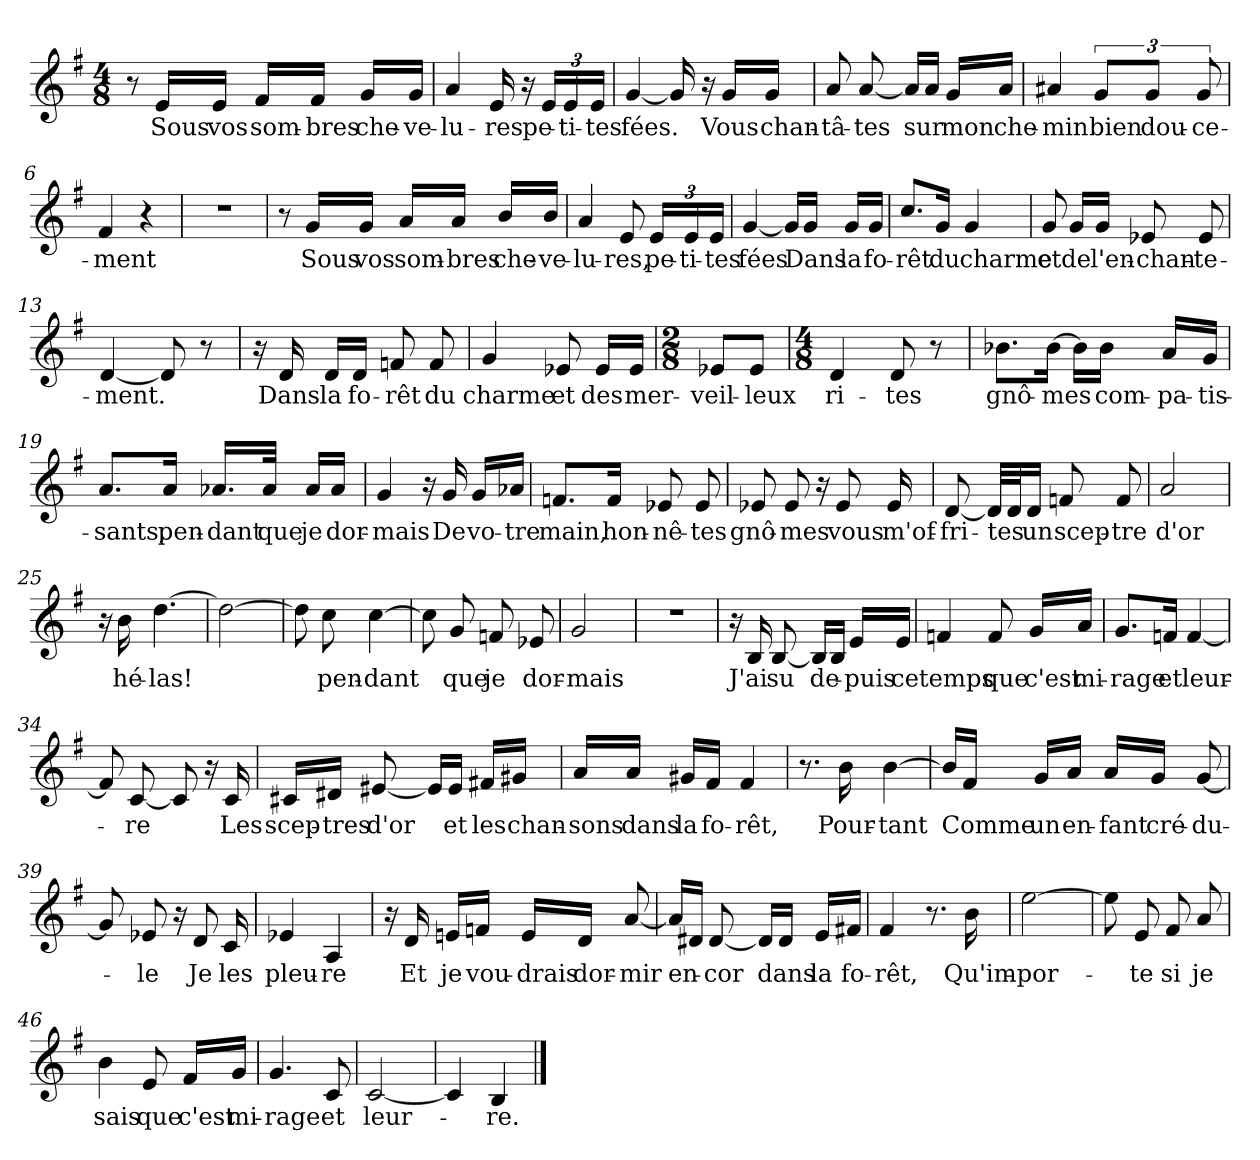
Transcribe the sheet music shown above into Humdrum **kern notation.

**kern	**text
*part1	*part1
*staff1	*staff1
*clefG2	*
*k[f#]	*
*M4/8	*
=1	=1
8r	.
!	!LO:LY:b
16e/LL	Sous
!	!LO:LY:b
16e/JJ	vos
!	!LO:LY:b
16f#/LL	som-
!	!LO:LY:b
16f#/JJ	-bres
!	!LO:LY:b
16g/LL	che-
!	!LO:LY:b
16g/JJ	-ve-
=2	=2
!	!LO:LY:b
4a/	-lu-
!	!LO:LY:b
16e/	-res
16r	.
!	!LO:LY:b
24e/LL	pe-
!	!LO:LY:b
24e/	-ti-
!	!LO:LY:b
24e/JJ	-tes
=3	=3
!	!LO:LY:b
[4g/	fées.
16g/]	.
16r	.
!	!LO:LY:b
16g/LL	Vous
!	!LO:LY:b
16g/JJ	chan-
=4	=4
!	!LO:LY:b
8a/	-tâ-
!	!LO:LY:b
[8a/	-tes
16a/LL]	.
!	!LO:LY:b
16a/JJ	sur
!	!LO:LY:b
16g/LL	mon
!	!LO:LY:b
16a/JJ	che-
=5	=5
!	!LO:LY:b
4a#X/	-min
!	!LO:LY:b
12g/L	bien
!	!LO:LY:b
12g/J	dou-
!	!LO:LY:b
12g/	-ce-
=6	=6
!	!LO:LY:b
4f#/	-ment
4r	.
!!LO:LB:g=z
=7	=7
2r	.
=8	=8
8r	.
!	!LO:LY:b
16g/LL	Sous
!	!LO:LY:b
16g/JJ	vos
!	!LO:LY:b
16a/LL	som-
!	!LO:LY:b
16a/JJ	-bres
!	!LO:LY:b
16b/LL	che-
!	!LO:LY:b
16b/JJ	-ve-
=9	=9
!	!LO:LY:b
4a/	-lu-
!	!LO:LY:b
8e/	-res,
!	!LO:LY:b
24e/LL	pe-
!	!LO:LY:b
24e/	-ti-
!	!LO:LY:b
24e/JJ	-tes
=10	=10
!	!LO:LY:b
[4g/	fées
16g/LL]	.
!	!LO:LY:b
16g/JJ	Dans
!	!LO:LY:b
16g/LL	la
!	!LO:LY:b
16g/JJ	fo-
=11	=11
!	!LO:LY:b
8.cc/L	-rêt
!	!LO:LY:b
16g/Jk	du
!	!LO:LY:b
4g/	charme
=12	=12
!	!LO:LY:b
8g/	et
!	!LO:LY:b
16g/LL	de
!	!LO:LY:b
16g/JJ	l'en-
!	!LO:LY:b
8e-X/	-chan-
!	!LO:LY:b
8e-/	-te-
=13	=13
!	!LO:LY:b
[4d/	-ment.
8d/]	.
8r	.
!!LO:LB:g=z
=14	=14
16r	.
!	!LO:LY:b
16d/	Dans
!	!LO:LY:b
16d/LL	la
!	!LO:LY:b
16d/JJ	fo-
!	!LO:LY:b
8fn/	rêt
!	!LO:LY:b
8f/	du
=15	=15
!	!LO:LY:b
4g/	charme
!	!LO:LY:b
8e-X/	et
!	!LO:LY:b
16e-/LL	des
!	!LO:LY:b
16e-/JJ	mer-
=16	=16
*M2/8	*
!	!LO:LY:b
8e-X/L	-veil-
!	!LO:LY:b
8e-/J	-leux
=17	=17
*M4/8	*
!	!LO:LY:b
4d/	ri-
!	!LO:LY:b
8d/	-tes
8r	.
=18	=18
!	!LO:LY:b
8.b-X\L	gnô-
!	!LO:LY:b
[16b-\Jk	-mes
16b-\LL]	.
!	!LO:LY:b
16b-\JJ	com-
!	!LO:LY:b
16a/LL	-pa-
!	!LO:LY:b
16g/JJ	-tis-
=19	=19
!	!LO:LY:b
8.a/L	-sants,
!	!LO:LY:b
16a/Jk	pen-
!	!LO:LY:b
16.a-X/LL	-dant
!	!LO:LY:b
32a-/JJk	que
!	!LO:LY:b
16a-/LL	je
!	!LO:LY:b
16a-/JJ	dor-
!!LO:LB:g=z
=20	=20
!	!LO:LY:b
4g/	-mais
16r	.
!	!LO:LY:b
16g/	De
!	!LO:LY:b
16g/LL	vo-
!	!LO:LY:b
16a-X/JJ	-tre
=21	=21
!	!LO:LY:b
8.fn/L	main,
!	!LO:LY:b
16f/Jk	hon-
!	!LO:LY:b
8e-X/	-nê-
!	!LO:LY:b
8e-/	-tes
=22	=22
!	!LO:LY:b
8e-X/	gnô-
!	!LO:LY:b
8e-/	mes
16r	.
!	!LO:LY:b
8e-/	vous
!	!LO:LY:b
16e-/	m'of-
=23	=23
!	!LO:LY:b
[8d/	-fri-
32d/LLL]	.
!	!LO:LY:b
32d/J	-tes
!	!LO:LY:b
16d/JJ	un
!	!LO:LY:b
8fn/	scep-
!	!LO:LY:b
8f/	-tre
=24	=24
!	!LO:LY:b
2a/	d'or
=25	=25
16r	.
!	!LO:LY:b
16b\	hé-
!	!LO:LY:b
[4.dd\	-las!
=26	=26
2dd\_	.
=27	=27
8dd\]	.
!	!LO:LY:b
8cc\	pen-
!	!LO:LY:b
[4cc\	-dant
!!LO:LB:g=z
=28	=28
8cc\]	.
!	!LO:LY:b
8g/	que
!	!LO:LY:b
8fn/	je
!	!LO:LY:b
8e-X/	dor-
=29	=29
!	!LO:LY:b
2g/	-mais
=30	=30
2r	.
=31	=31
16r	.
!	!LO:LY:b
16B/	J'ai
!	!LO:LY:b
[8B/	su
16B/LL]	.
!	!LO:LY:b
16B/JJ	de-
!	!LO:LY:b
16e/LL	-puis
!	!LO:LY:b
16e/JJ	ce
=32	=32
!	!LO:LY:b
4fn/	temps
!	!LO:LY:b
8f/	que
!	!LO:LY:b
16g/LL	c'est
!	!LO:LY:b
16a/JJ	mi-
=33	=33
!	!LO:LY:b
8.g/L	-rage
!	!LO:LY:b
16fn/Jk	et
!	!LO:LY:b
[4f/	leur-
=34	=34
8f/]	.
!	!LO:LY:b
[8c/	-re
8c/]	.
16r	.
!	!LO:LY:b
16c/	Les
!!LO:LB:g=z
=35	=35
!	!LO:LY:b
16c#X/LL	scep-
!	!LO:LY:b
16d#X/JJ	-tres
!	!LO:LY:b
[8e#X/	d'or
16e#/LL]	.
!	!LO:LY:b
16e#/JJ	et
!	!LO:LY:b
16f#X/LL	les
!	!LO:LY:b
16g#X/JJ	chan-
=36	=36
!	!LO:LY:b
16a/LL	-sons
!	!LO:LY:b
16a/JJ	dans
!	!LO:LY:b
16g#X/LL	la
!	!LO:LY:b
16f#/JJ	fo-
!	!LO:LY:b
4f#/	-rêt,
=37	=37
8.r	.
!	!LO:LY:b
16b\	Pour-
!	!LO:LY:b
[4b\	-tant
=38	=38
16b/LL]	.
!	!LO:LY:b
16f#/JJ	Comme
!	!LO:LY:b
16g/LL	un
!	!LO:LY:b
16a/JJ	en-
!	!LO:LY:b
16a/LL	-fant
!	!LO:LY:b
16g/JJ	cré-
!	!LO:LY:b
[8g/	-du-
=39	=39
8g/]	.
!	!LO:LY:b
8e-X/	-le
16r	.
!	!LO:LY:b
8d/	Je
!	!LO:LY:b
16c/	les
=40	=40
!	!LO:LY:b
4e-X/	pleu-
!	!LO:LY:b
4A/	-re
!!LO:LB:g=z
=41	=41
16r	.
!	!LO:LY:b
16d/	Et
!	!LO:LY:b
16en/LL	je
!	!LO:LY:b
16fn/JJ	vou-
!	!LO:LY:b
16e/LL	-drais
!	!LO:LY:b
16d/JJ	dor-
!	!LO:LY:b
[8a/	-mir
=42	=42
16a/LL]	.
!	!LO:LY:b
16d#X/JJ	en-
!	!LO:LY:b
[8d#/	-cor
16d#/LL]	.
!	!LO:LY:b
16d#/JJ	dans
!	!LO:LY:b
16e/LL	la
!	!LO:LY:b
16f#X/JJ	fo-
=43	=43
!	!LO:LY:b
4f#/	-rêt,
8.r	.
!	!LO:LY:b
16b\	Qu'im-
=44	=44
!	!LO:LY:b
[2ee\	-por-
=45	=45
8ee\]	.
!	!LO:LY:b
8e/	-te
!	!LO:LY:b
8f#/	si
!	!LO:LY:b
8a/	je
=46	=46
!	!LO:LY:b
4b\	sais
!	!LO:LY:b
8e/	que
!	!LO:LY:b
16f#/LL	c'est
!	!LO:LY:b
16g/JJ	mi-
=47	=47
!	!LO:LY:b
4.g/	-rage
!	!LO:LY:b
8c/	et
=48	=48
!	!LO:LY:b
[2c/	leur-
!!LO:LB:g=z
=49	=49
4c/]	.
!	!LO:LY:b
4B/	-re.
==	==
*-	*-
